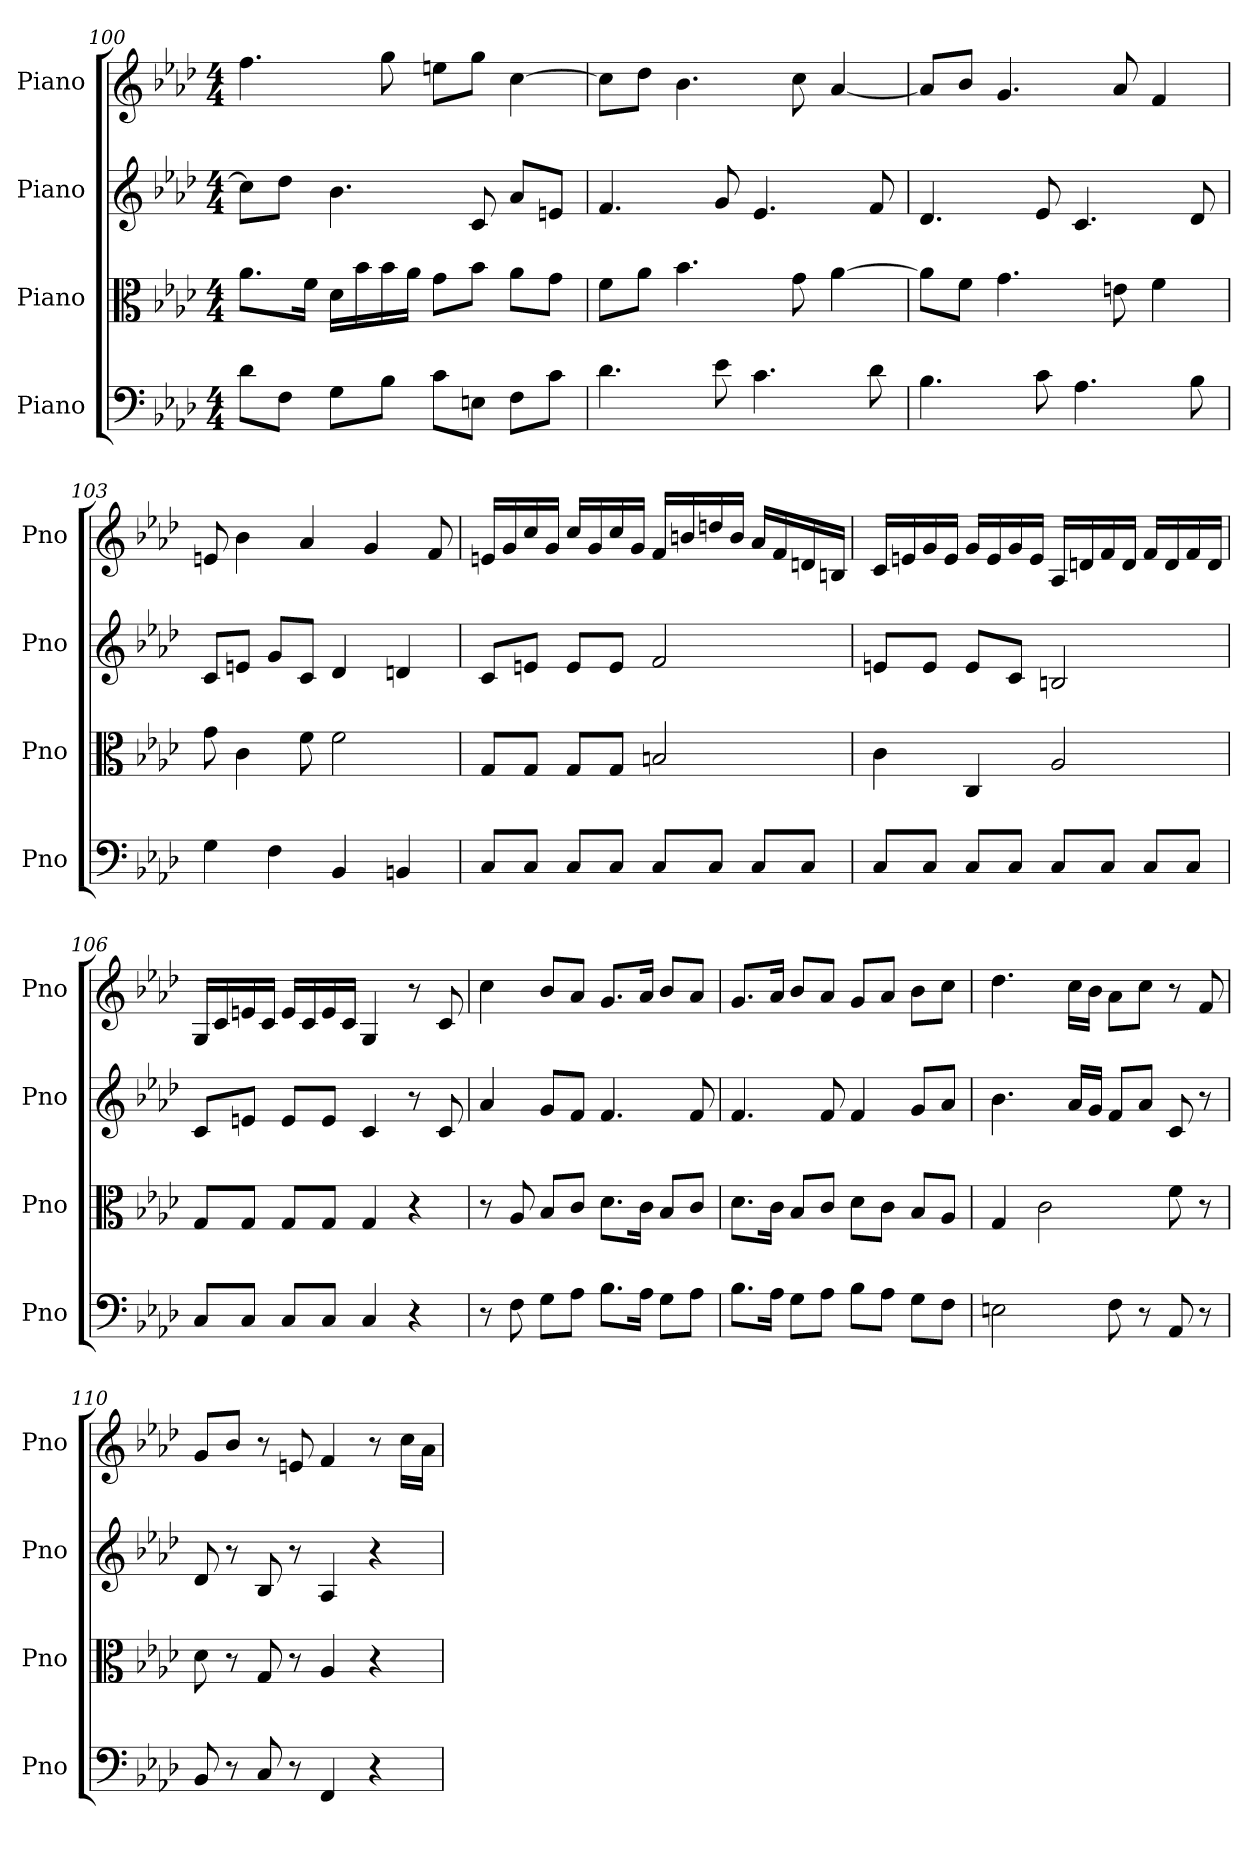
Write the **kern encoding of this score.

**kern	**kern	**kern	**kern
*part4	*part3	*part2	*part1
*staff4	*staff3	*staff2	*staff1
*I"Piano	*I"Piano	*I"Piano	*I"Piano
*I'Pno	*I'Pno	*I'Pno	*I'Pno
!!LO:PB:g=z
*clefF4	*clefC3	*clefG2	*clefG2
*k[b-e-a-d-]	*k[b-e-a-d-]	*k[b-e-a-d-]	*k[b-e-a-d-]
*M4/4	*M4/4	*M4/4	*M4/4
=100	=100	=100	=100
8d-\L	8.a-\L	8cc\L]	4.ff\
8F\J	.	8dd-\J	.
.	16f\Jk	.	.
8G\L	16d-\LL	4.b-\	.
.	16b-\	.	.
8B-\J	16b-\	.	8gg\
.	16a-\JJ	.	.
8c\L	8g\L	.	8een\L
8En\J	8b-\J	8c/	8gg\J
8F\L	8a-\L	8a-/L	[4cc\
8c\J	8g\J	8en/J	.
=101	=101	=101	=101
4.d-\	8f\L	4.f/	8cc\L]
.	8a-\J	.	8dd-\J
.	4.b-\	.	4.b-\
8e-\	.	8g/	.
4.c\	.	4.e-/	.
.	8g\	.	8cc\
.	[4a-\	.	[4a-/
8d-\	.	8f/	.
=102	=102	=102	=102
4.B-\	8a-\L]	4.d-/	8a-/L]
.	8f\J	.	8b-/J
.	4.g\	.	4.g/
8c\	.	8e-/	.
4.A-\	.	4.c/	.
.	8en\	.	8a-/
.	4f\	.	4f/
8B-\	.	8d-/	.
=103	=103	=103	=103
4G\	8g\	8c/L	8en/
.	4c\	8en/J	4b-\
4F\	.	8g/L	.
.	8f\	8c/J	4a-/
4BB-/	2f\	4d-/	.
.	.	.	4g/
4BBn/	.	4dn/	.
.	.	.	8f/
!!LO:LB:g=z
=104	=104	=104	=104
8C/L	8G/L	8c/L	16en/LL
.	.	.	16g/
8C/J	8G/J	8en/J	16cc/
.	.	.	16g/JJ
8C/L	8G/L	8e/L	16cc/LL
.	.	.	16g/
8C/J	8G/J	8e/J	16cc/
.	.	.	16g/JJ
8C/L	2Bn/	2f/	16f/LL
.	.	.	16bn/
8C/J	.	.	16ddn/
.	.	.	16b/JJ
8C/L	.	.	16a-/LL
.	.	.	16f/
8C/J	.	.	16dn/
.	.	.	16Bn/JJ
=105	=105	=105	=105
8C/L	4c\	8en/L	16c/LL
.	.	.	16en/
8C/J	.	8e/J	16g/
.	.	.	16e/JJ
8C/L	4C/	8e/L	16g/LL
.	.	.	16e/
8C/J	.	8c/J	16g/
.	.	.	16e/JJ
8C/L	2A-/	2Bn/	16A-/LL
.	.	.	16dn/
8C/J	.	.	16f/
.	.	.	16d/JJ
8C/L	.	.	16f/LL
.	.	.	16d/
8C/J	.	.	16f/
.	.	.	16d/JJ
!!LO:LB:g=z
=106	=106	=106	=106
8C/L	8G/L	8c/L	16G/LL
.	.	.	16c/
8C/J	8G/J	8en/J	16en/
.	.	.	16c/JJ
8C/L	8G/L	8e/L	16e/LL
.	.	.	16c/
8C/J	8G/J	8e/J	16e/
.	.	.	16c/JJ
4C/	4G/	4c/	4G/
4r	4r	8r	8r
.	.	8c/	8c/
=107	=107	=107	=107
8r	8r	4a-/	4cc\
8F\	8A-/	.	.
8G\L	8B-/L	8g/L	8b-/L
8A-\J	8c/J	8f/J	8a-/J
8.B-\L	8.d-\L	4.f/	8.g/L
16A-\Jk	16c\Jk	.	16a-/Jk
8G\L	8B-/L	.	8b-/L
8A-\J	8c/J	8f/	8a-/J
=108	=108	=108	=108
8.B-\L	8.d-\L	4.f/	8.g/L
16A-\Jk	16c\Jk	.	16a-/Jk
8G\L	8B-/L	.	8b-/L
8A-\J	8c/J	8f/	8a-/J
8B-\L	8d-\L	4f/	8g/L
8A-\J	8c\J	.	8a-/J
8G\L	8B-/L	8g/L	8b-\L
8F\J	8A-/J	8a-/J	8cc\J
=109	=109	=109	=109
2En\	4G/	4.b-\	4.dd-\
.	2c\	.	.
.	.	16a-/LL	16cc\LL
.	.	16g/JJ	16b-\JJ
8F\	.	8f/L	8a-\L
8r	.	8a-/J	8cc\J
8AA-/	8f\	8c/	8r
8r	8r	8r	8f/
!!LO:PB:g=z
=110	=110	=110	=110
8BB-/	8d-\	8d-/	8g/L
8r	8r	8r	8b-/J
8C/	8G/	8B-/	8r
8r	8r	8r	8en/
4FF/	4A-/	4A-/	4f/
4r	4r	4r	8r
.	.	.	16cc\LL
.	.	.	16a-\JJ
=	=	=	=
*-	*-	*-	*-
